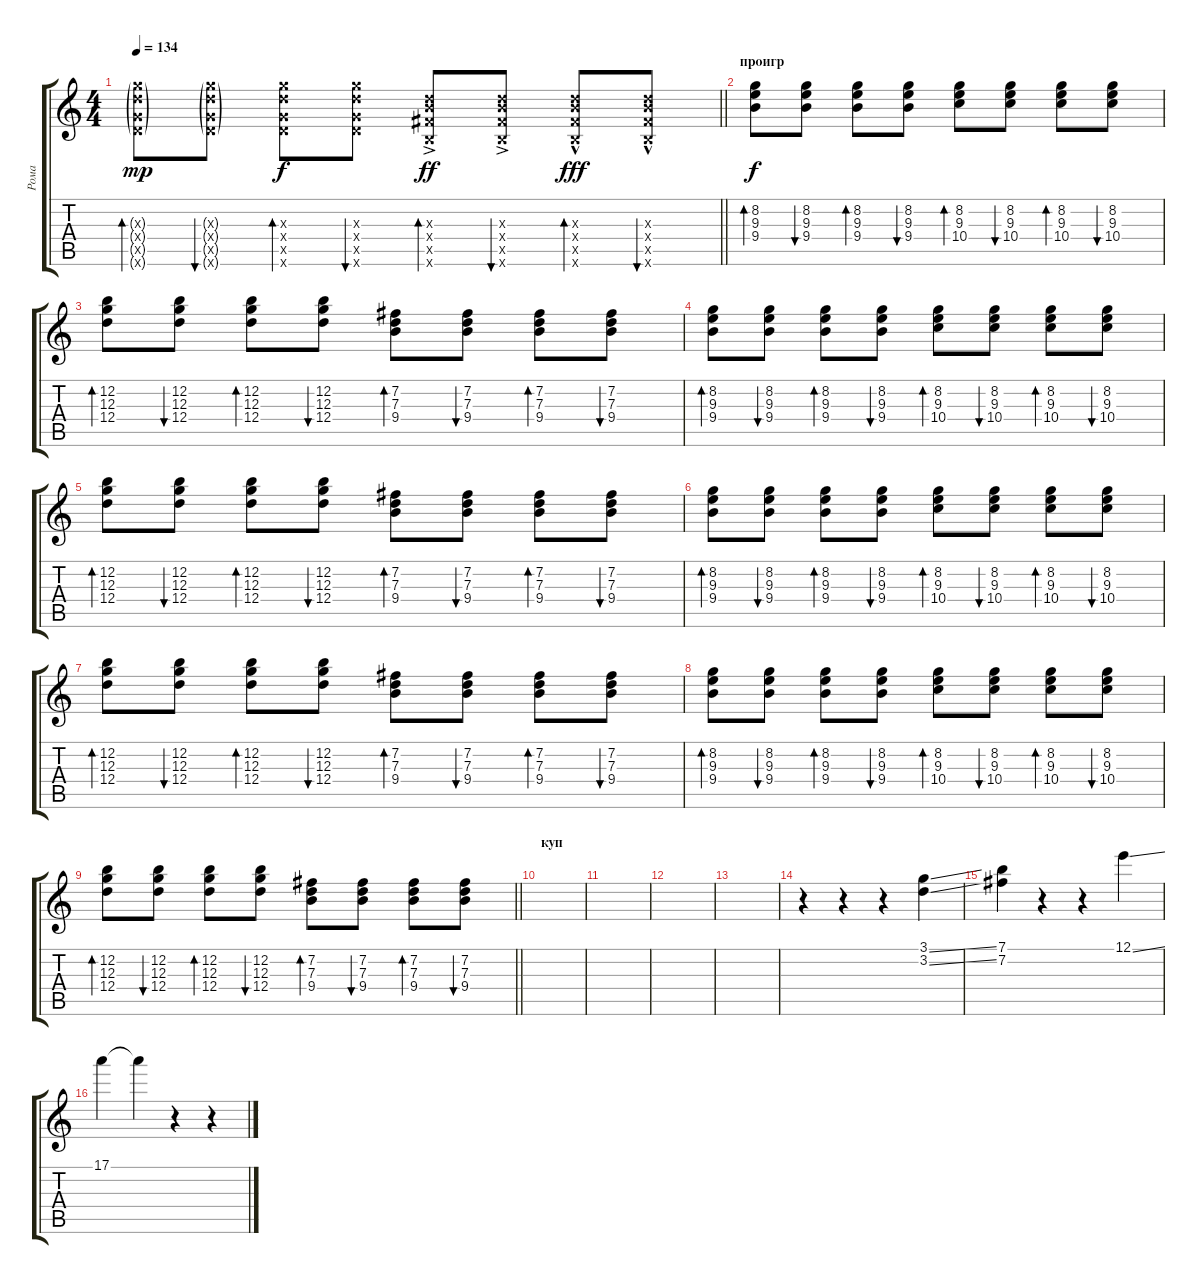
\track ("Рома" "Рома") {instrument acousticguitarsteel}
\staff {score tabs}
\tuning (E4 B3 G3 D3 A2 E2) {hide}
\ts (4 4)
\tempo 134
\clef g2
\barLineRight lightlight
\ks c
(12.3{g x} 12.4{g x} 10.5{g x} 10.6{g x}).8{bd 60 dy mp} (12.3{g x} 12.4{g x} 10.5{g x} 10.6{g x}).8{bu 60} (12.3{x} 12.4{x} 10.5{x} 10.6{x}).8{bd 60 dy f} (12.3{x} 12.4{x} 10.5{x} 10.6{x}).8{bu 60} (7.3{ac x} 9.4{ac x} 9.5{ac x} 7.6{ac x}).8{bd 60 dy ff} (7.3{ac x} 9.4{ac x} 9.5{ac x} 7.6{ac x}).8{bu 60} (7.3{hac x} 9.4{hac x} 9.5{hac x} 7.6{hac x}).8{bd 60 dy fff} (7.3{hac x} 9.4{hac x} 9.5{hac x} 7.6{hac x}).8{bu 60} |
\section ("" "проигр")
(8.2 9.3 9.4).8{bd 60 dy f} (8.2 9.3 9.4).8{bu 60} (8.2 9.3 9.4).8{bd 60} (8.2 9.3 9.4).8{bu 60} (8.2 9.3 10.4).8{bd 60} (8.2 9.3 10.4).8{bu 60} (8.2 9.3 10.4).8{bd 60} (8.2 9.3 10.4).8{bu 60} |
(12.2 12.3 12.4).8{bd 60} (12.2 12.3 12.4).8{bu 60} (12.2 12.3 12.4).8{bd 60} (12.2 12.3 12.4).8{bu 60} (7.2 7.3 9.4).8{bd 60} (7.2 7.3 9.4).8{bu 60} (7.2 7.3 9.4).8{bd 60} (7.2 7.3 9.4).8{bu 60} |
(8.2 9.3 9.4).8{bd 60} (8.2 9.3 9.4).8{bu 60} (8.2 9.3 9.4).8{bd 60} (8.2 9.3 9.4).8{bu 60} (8.2 9.3 10.4).8{bd 60} (8.2 9.3 10.4).8{bu 60} (8.2 9.3 10.4).8{bd 60} (8.2 9.3 10.4).8{bu 60} |
(12.2 12.3 12.4).8{bd 60} (12.2 12.3 12.4).8{bu 60} (12.2 12.3 12.4).8{bd 60} (12.2 12.3 12.4).8{bu 60} (7.2 7.3 9.4).8{bd 60} (7.2 7.3 9.4).8{bu 60} (7.2 7.3 9.4).8{bd 60} (7.2 7.3 9.4).8{bu 60} |
(8.2 9.3 9.4).8{bd 60} (8.2 9.3 9.4).8{bu 60} (8.2 9.3 9.4).8{bd 60} (8.2 9.3 9.4).8{bu 60} (8.2 9.3 10.4).8{bd 60} (8.2 9.3 10.4).8{bu 60} (8.2 9.3 10.4).8{bd 60} (8.2 9.3 10.4).8{bu 60} |
(12.2 12.3 12.4).8{bd 60} (12.2 12.3 12.4).8{bu 60} (12.2 12.3 12.4).8{bd 60} (12.2 12.3 12.4).8{bu 60} (7.2 7.3 9.4).8{bd 60} (7.2 7.3 9.4).8{bu 60} (7.2 7.3 9.4).8{bd 60} (7.2 7.3 9.4).8{bu 60} |
(8.2 9.3 9.4).8{bd 60} (8.2 9.3 9.4).8{bu 60} (8.2 9.3 9.4).8{bd 60} (8.2 9.3 9.4).8{bu 60} (8.2 9.3 10.4).8{bd 60} (8.2 9.3 10.4).8{bu 60} (8.2 9.3 10.4).8{bd 60} (8.2 9.3 10.4).8{bu 60} |
\barLineRight lightlight
(12.2 12.3 12.4).8{bd 60} (12.2 12.3 12.4).8{bu 60} (12.2 12.3 12.4).8{bd 60} (12.2 12.3 12.4).8{bu 60} (7.2 7.3 9.4).8{bd 60} (7.2 7.3 9.4).8{bu 60} (7.2 7.3 9.4).8{bd 60} (7.2 7.3 9.4).8{bu 60} |
\section ("" "куп")
|
|
|
|
r.4 r.4 r.4 (3.1{ss} 3.2{ss}).4 |
(7.1 7.2).4 r.4 r.4 12.1{ss}.4 |
17.1.4 17.1{t}.4 r.4 r.4
